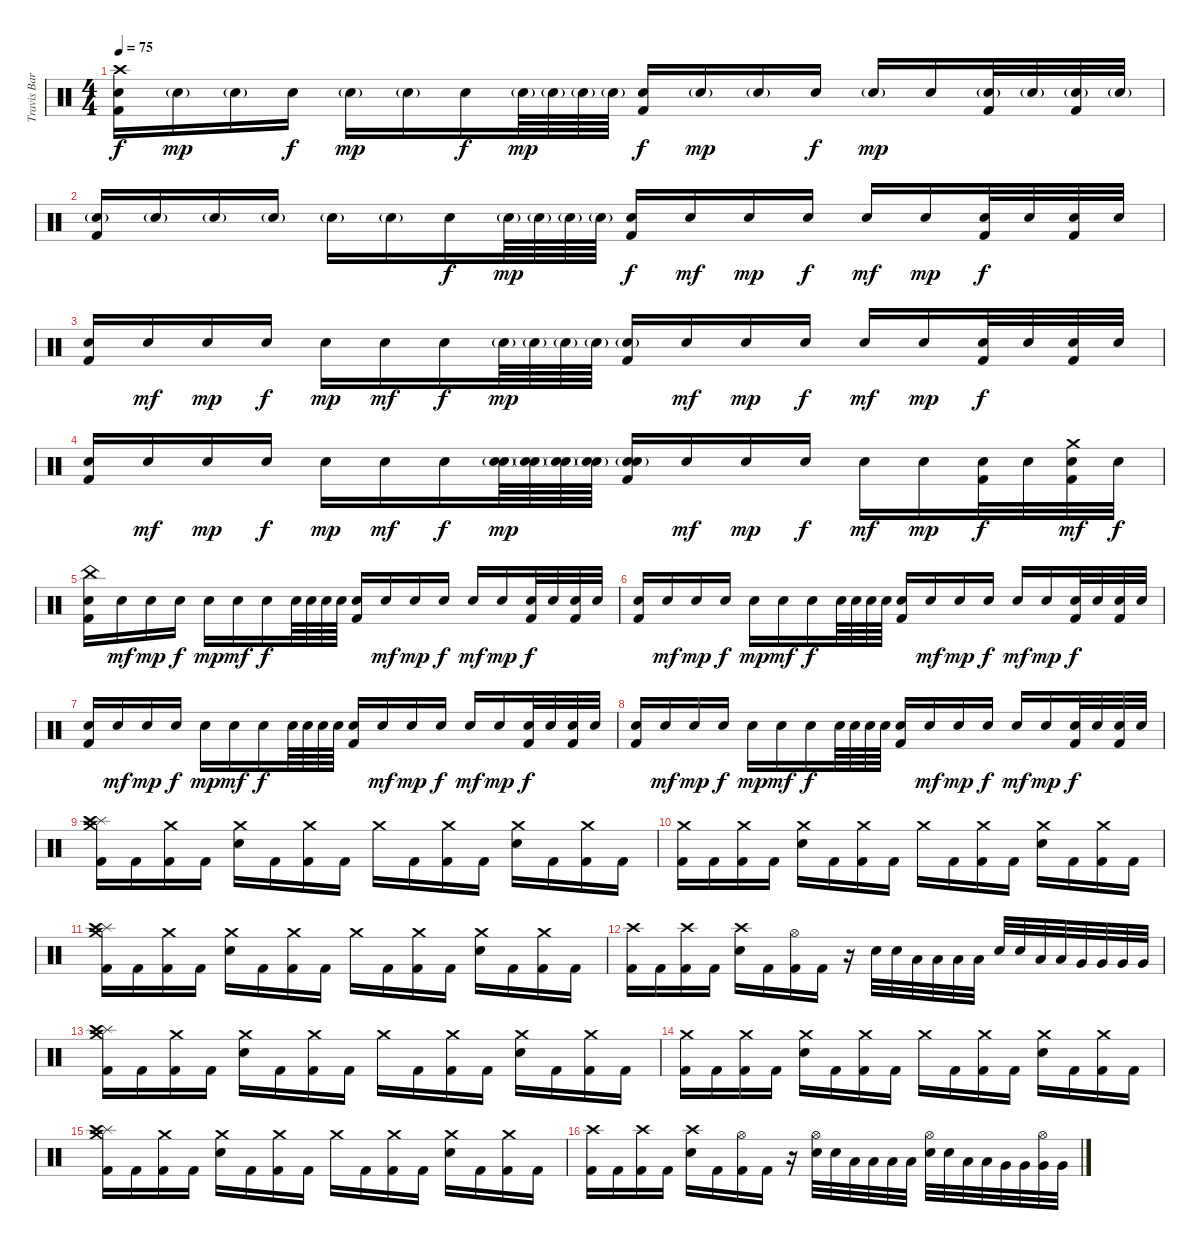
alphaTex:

\track ("Travis Barker" "Travis Bar") {instrument percussion}
\staff {score}
\articulation defaults
\ts (4 4)
\tempo 75
\clef neutral
\ks c
("Crash high (hit)" "Snare (hit) 2" "Kick (hit) 2").16{dy f} "Snare (hit) 2"{g}.16{dy mp} "Snare (hit) 2"{g}.16 "Snare (hit) 2".16{dy f} "Snare (hit) 2"{g}.16{dy mp} "Snare (hit) 2"{g}.16 "Snare (hit) 2".16{dy f} "Snare (hit) 2"{g}.64{dy mp} "Snare (hit) 2"{g}.64 "Snare (hit) 2"{g}.64 "Snare (hit) 2"{g}.64 ("Snare (hit) 2" "Kick (hit) 2").16{dy f} "Snare (hit) 2"{g}.16{dy mp} "Snare (hit) 2"{g}.16 "Snare (hit) 2".16{dy f} "Snare (hit) 2"{g}.16{dy mp} "Snare (hit) 2".16 ("Snare (hit) 2"{g} "Kick (hit) 2").32 "Snare (hit) 2"{g}.32 ("Snare (hit) 2"{g} "Kick (hit) 2").32 "Snare (hit) 2"{g}.32 |
("Snare (hit) 2"{g} "Kick (hit) 2").16 "Snare (hit) 2"{g}.16 "Snare (hit) 2"{g}.16 "Snare (hit) 2"{g}.16 "Snare (hit) 2"{g}.16 "Snare (hit) 2"{g}.16 "Snare (hit) 2".16{dy f} "Snare (hit) 2"{g}.64{dy mp} "Snare (hit) 2"{g}.64 "Snare (hit) 2"{g}.64 "Snare (hit) 2"{g}.64 ("Snare (hit) 2" "Kick (hit) 2").16{dy f} "Snare (hit) 2".16{dy mf} "Snare (hit) 2".16{dy mp} "Snare (hit) 2".16{dy f} "Snare (hit) 2".16{dy mf} "Snare (hit) 2".16{dy mp} ("Snare (hit) 2" "Kick (hit) 2").32{dy f} "Snare (hit) 2".32 ("Snare (hit) 2" "Kick (hit) 2").32 "Snare (hit) 2".32 |
("Snare (hit) 2" "Kick (hit) 2").16 "Snare (hit) 2".16{dy mf} "Snare (hit) 2".16{dy mp} "Snare (hit) 2".16{dy f} "Snare (hit) 2".16{dy mp} "Snare (hit) 2".16{dy mf} "Snare (hit) 2".16{dy f} "Snare (hit) 2"{g}.64{dy mp} "Snare (hit) 2"{g}.64 "Snare (hit) 2"{g}.64 "Snare (hit) 2"{g}.64 ("Snare (hit) 2"{g} "Kick (hit) 2").16 "Snare (hit) 2".16{dy mf} "Snare (hit) 2".16{dy mp} "Snare (hit) 2".16{dy f} "Snare (hit) 2".16{dy mf} "Snare (hit) 2".16{dy mp} ("Snare (hit) 2" "Kick (hit) 2").32{dy f} "Snare (hit) 2".32 ("Snare (hit) 2" "Kick (hit) 2").32 "Snare (hit) 2".32 |
("Snare (hit) 2" "Kick (hit) 2").16 "Snare (hit) 2".16{dy mf} "Snare (hit) 2".16{dy mp} "Snare (hit) 2".16{dy f} "Snare (hit) 2".16{dy mp} "Snare (hit) 2".16{dy mf} "Snare (hit) 2".16{dy f} ("Snare (hit) 2"{g} "Snare (hit) 2"{g}).64{dy mp} ("Snare (hit) 2"{g} "Snare (hit) 2"{g}).64 ("Snare (hit) 2"{g} "Snare (hit) 2"{g}).64 ("Snare (hit) 2"{g} "Snare (hit) 2"{g}).64 ("Snare (hit) 2"{g} "Snare (hit) 2"{g} "Kick (hit) 2").16 "Snare (hit) 2".16{dy mf} "Snare (hit) 2".16{dy mp} "Snare (hit) 2".16{dy f} "Snare (hit) 2".16{dy mf} "Snare (hit) 2".16{dy mp} ("Snare (hit) 2" "Kick (hit) 2").32{dy f} "Snare (hit) 2".32 ("Crash medium (hit)" "Snare (hit) 2" "Kick (hit) 2").32{dy mf} "Snare (hit) 2".32{dy f} |
("China (hit)" "Snare (hit) 2" "Kick (hit) 2").16 "Snare (hit) 2".16{dy mf} "Snare (hit) 2".16{dy mp} "Snare (hit) 2".16{dy f} "Snare (hit) 2".16{dy mp} "Snare (hit) 2".16{dy mf} "Snare (hit) 2".16{dy f} "Snare (hit) 2".64 "Snare (hit) 2".64 "Snare (hit) 2".64 "Snare (hit) 2".64 ("Snare (hit) 2" "Kick (hit) 2").16 "Snare (hit) 2".16{dy mf} "Snare (hit) 2".16{dy mp} "Snare (hit) 2".16{dy f} "Snare (hit) 2".16{dy mf} "Snare (hit) 2".16{dy mp} ("Snare (hit) 2" "Kick (hit) 2").32{dy f} "Snare (hit) 2".32 ("Snare (hit) 2" "Kick (hit) 2").32 "Snare (hit) 2".32 |
("Snare (hit) 2" "Kick (hit) 2").16 "Snare (hit) 2".16{dy mf} "Snare (hit) 2".16{dy mp} "Snare (hit) 2".16{dy f} "Snare (hit) 2".16{dy mp} "Snare (hit) 2".16{dy mf} "Snare (hit) 2".16{dy f} "Snare (hit) 2".64 "Snare (hit) 2".64 "Snare (hit) 2".64 "Snare (hit) 2".64 ("Snare (hit) 2" "Kick (hit) 2").16 "Snare (hit) 2".16{dy mf} "Snare (hit) 2".16{dy mp} "Snare (hit) 2".16{dy f} "Snare (hit) 2".16{dy mf} "Snare (hit) 2".16{dy mp} ("Snare (hit) 2" "Kick (hit) 2").32{dy f} "Snare (hit) 2".32 ("Snare (hit) 2" "Kick (hit) 2").32 "Snare (hit) 2".32 |
("Snare (hit) 2" "Kick (hit) 2").16 "Snare (hit) 2".16{dy mf} "Snare (hit) 2".16{dy mp} "Snare (hit) 2".16{dy f} "Snare (hit) 2".16{dy mp} "Snare (hit) 2".16{dy mf} "Snare (hit) 2".16{dy f} "Snare (hit) 2".64 "Snare (hit) 2".64 "Snare (hit) 2".64 "Snare (hit) 2".64 ("Snare (hit) 2" "Kick (hit) 2").16 "Snare (hit) 2".16{dy mf} "Snare (hit) 2".16{dy mp} "Snare (hit) 2".16{dy f} "Snare (hit) 2".16{dy mf} "Snare (hit) 2".16{dy mp} ("Snare (hit) 2" "Kick (hit) 2").32{dy f} "Snare (hit) 2".32 ("Snare (hit) 2" "Kick (hit) 2").32 "Snare (hit) 2".32 |
("Snare (hit) 2" "Kick (hit) 2").16 "Snare (hit) 2".16{dy mf} "Snare (hit) 2".16{dy mp} "Snare (hit) 2".16{dy f} "Snare (hit) 2".16{dy mp} "Snare (hit) 2".16{dy mf} "Snare (hit) 2".16{dy f} "Snare (hit) 2".64 "Snare (hit) 2".64 "Snare (hit) 2".64 "Snare (hit) 2".64 ("Snare (hit) 2" "Kick (hit) 2").16 "Snare (hit) 2".16{dy mf} "Snare (hit) 2".16{dy mp} "Snare (hit) 2".16{dy f} "Snare (hit) 2".16{dy mf} "Snare (hit) 2".16{dy mp} ("Snare (hit) 2" "Kick (hit) 2").32{dy f} "Snare (hit) 2".32 ("Snare (hit) 2" "Kick (hit) 2").32 "Snare (hit) 2".32 |
("Splash (hit)" "Crash high (hit)" "Crash medium (hit)" "Kick (hit) 2").16 "Kick (hit) 2".16 ("Crash medium (hit)" "Kick (hit) 2").16 "Kick (hit) 2".16 ("Crash medium (hit)" "Snare (hit) 2").16 "Kick (hit) 2".16 ("Crash medium (hit)" "Kick (hit) 2").16 "Kick (hit) 2".16 "Crash medium (hit)".16 "Kick (hit) 2".16 ("Crash medium (hit)" "Kick (hit) 2").16 "Kick (hit) 2".16 ("Crash medium (hit)" "Snare (hit) 2").16 "Kick (hit) 2".16 ("Crash medium (hit)" "Kick (hit) 2").16 "Kick (hit) 2".16 |
("Crash medium (hit)" "Kick (hit) 2").16 "Kick (hit) 2".16 ("Crash medium (hit)" "Kick (hit) 2").16 "Kick (hit) 2".16 ("Crash medium (hit)" "Snare (hit) 2").16 "Kick (hit) 2".16 ("Crash medium (hit)" "Kick (hit) 2").16 "Kick (hit) 2".16 "Crash medium (hit)".16 "Kick (hit) 2".16 ("Crash medium (hit)" "Kick (hit) 2").16 "Kick (hit) 2".16 ("Crash medium (hit)" "Snare (hit) 2").16 "Kick (hit) 2".16 ("Crash medium (hit)" "Kick (hit) 2").16 "Kick (hit) 2".16 |
("Splash (hit)" "Crash high (hit)" "Crash medium (hit)" "Kick (hit) 2").16 "Kick (hit) 2".16 ("Crash medium (hit)" "Kick (hit) 2").16 "Kick (hit) 2".16 ("Crash medium (hit)" "Snare (hit) 2").16 "Kick (hit) 2".16 ("Crash medium (hit)" "Kick (hit) 2").16 "Kick (hit) 2".16 "Crash medium (hit)".16 "Kick (hit) 2".16 ("Crash medium (hit)" "Kick (hit) 2").16 "Kick (hit) 2".16 ("Crash medium (hit)" "Snare (hit) 2").16 "Kick (hit) 2".16 ("Crash medium (hit)" "Kick (hit) 2").16 "Kick (hit) 2".16 |
("Crash high (hit)" "Kick (hit) 2").16 "Kick (hit) 2".16 ("Crash high (hit)" "Kick (hit) 2").16 "Kick (hit) 2".16 ("Crash high (hit)" "Electric Snare (hit)").16 "Kick (hit) 2".16 ("Hi-Hat (open)" "Kick (hit) 2").16 "Kick (hit) 2".16 r.16 "Electric Snare (hit)".32 "Electric Snare (hit)".32 "Low Tom (hit)".32 "Low Tom (hit)".32 "Low Tom (hit)".32 "Low Tom (hit)".32 "Electric Snare (hit)".32 "Electric Snare (hit)".32 "Low Tom (hit)".32 "Low Tom (hit)".32 "Very Low Tom (hit)".32 "Very Low Tom (hit)".32 "Very Low Tom (hit)".32 "Very Low Tom (hit)".32 |
("Splash (hit)" "Crash high (hit)" "Crash medium (hit)" "Kick (hit) 2").16 "Kick (hit) 2".16 ("Crash medium (hit)" "Kick (hit) 2").16 "Kick (hit) 2".16 ("Crash medium (hit)" "Snare (hit) 2").16 "Kick (hit) 2".16 ("Crash medium (hit)" "Kick (hit) 2").16 "Kick (hit) 2".16 "Crash medium (hit)".16 "Kick (hit) 2".16 ("Crash medium (hit)" "Kick (hit) 2").16 "Kick (hit) 2".16 ("Crash medium (hit)" "Snare (hit) 2").16 "Kick (hit) 2".16 ("Crash medium (hit)" "Kick (hit) 2").16 "Kick (hit) 2".16 |
("Crash medium (hit)" "Kick (hit) 2").16 "Kick (hit) 2".16 ("Crash medium (hit)" "Kick (hit) 2").16 "Kick (hit) 2".16 ("Crash medium (hit)" "Snare (hit) 2").16 "Kick (hit) 2".16 ("Crash medium (hit)" "Kick (hit) 2").16 "Kick (hit) 2".16 "Crash medium (hit)".16 "Kick (hit) 2".16 ("Crash medium (hit)" "Kick (hit) 2").16 "Kick (hit) 2".16 ("Crash medium (hit)" "Snare (hit) 2").16 "Kick (hit) 2".16 ("Crash medium (hit)" "Kick (hit) 2").16 "Kick (hit) 2".16 |
("Splash (hit)" "Crash high (hit)" "Crash medium (hit)" "Kick (hit) 2").16 "Kick (hit) 2".16 ("Crash medium (hit)" "Kick (hit) 2").16 "Kick (hit) 2".16 ("Crash medium (hit)" "Snare (hit) 2").16 "Kick (hit) 2".16 ("Crash medium (hit)" "Kick (hit) 2").16 "Kick (hit) 2".16 "Crash medium (hit)".16 "Kick (hit) 2".16 ("Crash medium (hit)" "Kick (hit) 2").16 "Kick (hit) 2".16 ("Crash medium (hit)" "Snare (hit) 2").16 "Kick (hit) 2".16 ("Crash medium (hit)" "Kick (hit) 2").16 "Kick (hit) 2".16 |
("Crash high (hit)" "Kick (hit) 2").16 "Kick (hit) 2".16 ("Crash high (hit)" "Kick (hit) 2").16 "Kick (hit) 2".16 ("Crash high (hit)" "Snare (hit) 2").16 "Kick (hit) 2".16 ("Hi-Hat (open)" "Kick (hit) 2").16 "Kick (hit) 2".16 r.16 ("Hi-Hat (open)" "Electric Snare (hit)").32 "Electric Snare (hit)".32 "Low Tom (hit)".32 "Low Tom (hit)".32 "Low Tom (hit)".32 "Low Tom (hit)".32 ("Hi-Hat (open)" "Electric Snare (hit)").32 "Electric Snare (hit)".32 "Low Tom (hit)".32 "Low Tom (hit)".32 "Very Low Tom (hit)".32 "Very Low Tom (hit)".32 ("Hi-Hat (open)" "Very Low Tom (hit)").32 "Very Low Tom (hit)".32
